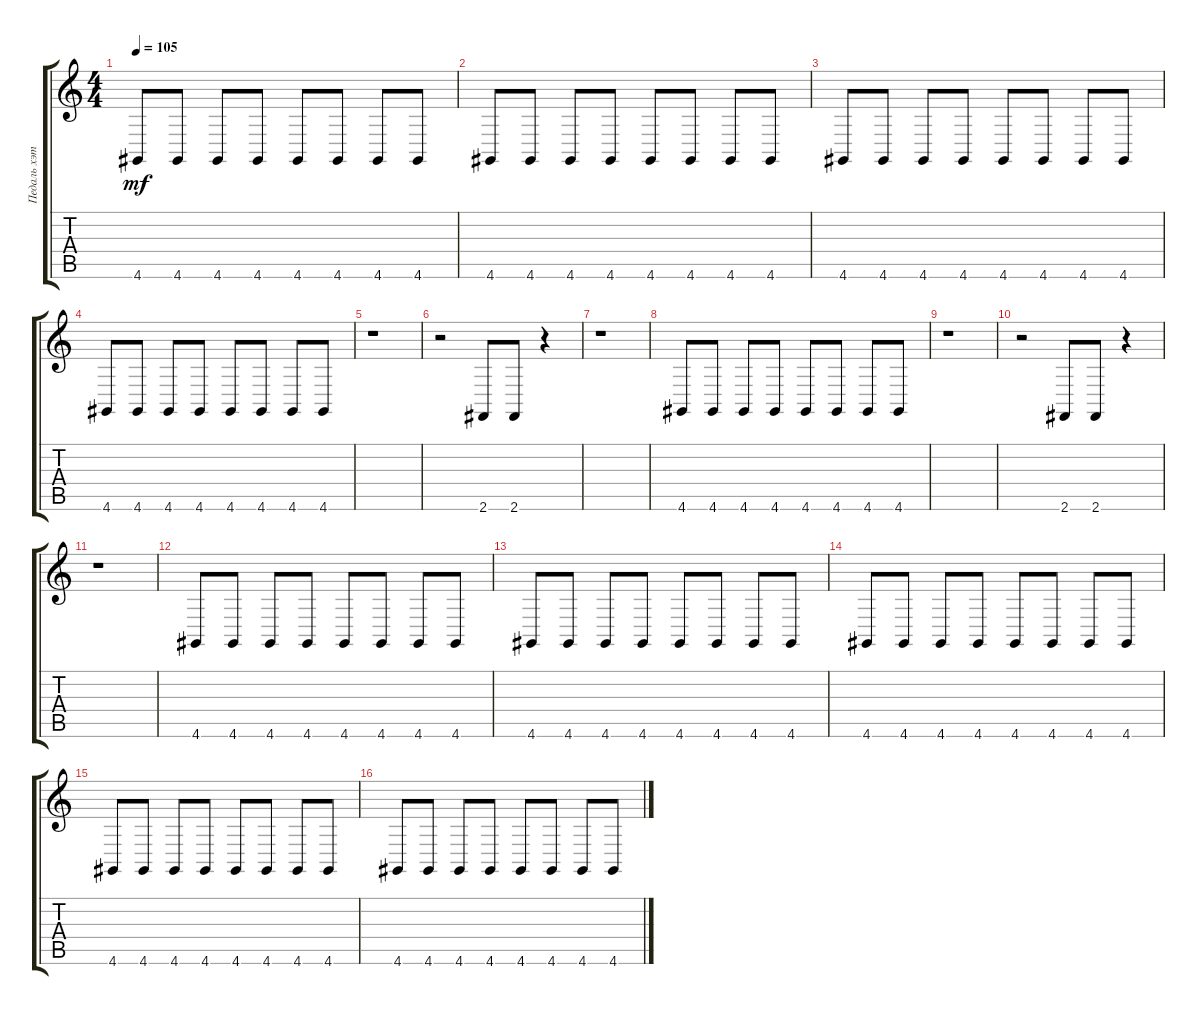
\track ("Педаль хэт" "Педаль хэт") {instrument acousticgrandpiano}
\staff {score tabs}
\tuning (E4 B3 G3 D3 A2 E2) {hide}
\ts (4 4)
\tempo 105
\clef g2
\ks c
4.6.8{dy mf} 4.6.8 4.6.8 4.6.8 4.6.8 4.6.8 4.6.8 4.6.8 |
4.6.8 4.6.8 4.6.8 4.6.8 4.6.8 4.6.8 4.6.8 4.6.8 |
4.6.8 4.6.8 4.6.8 4.6.8 4.6.8 4.6.8 4.6.8 4.6.8 |
4.6.8 4.6.8 4.6.8 4.6.8 4.6.8 4.6.8 4.6.8 4.6.8 |
r.1 |
r.2 2.6.8 2.6.8 r.4 |
r.1 |
4.6.8 4.6.8 4.6.8 4.6.8 4.6.8 4.6.8 4.6.8 4.6.8 |
r.1 |
r.2 2.6.8 2.6.8 r.4 |
r.1 |
4.6.8 4.6.8 4.6.8 4.6.8 4.6.8 4.6.8 4.6.8 4.6.8 |
4.6.8 4.6.8 4.6.8 4.6.8 4.6.8 4.6.8 4.6.8 4.6.8 |
4.6.8 4.6.8 4.6.8 4.6.8 4.6.8 4.6.8 4.6.8 4.6.8 |
4.6.8 4.6.8 4.6.8 4.6.8 4.6.8 4.6.8 4.6.8 4.6.8 |
4.6.8 4.6.8 4.6.8 4.6.8 4.6.8 4.6.8 4.6.8 4.6.8
